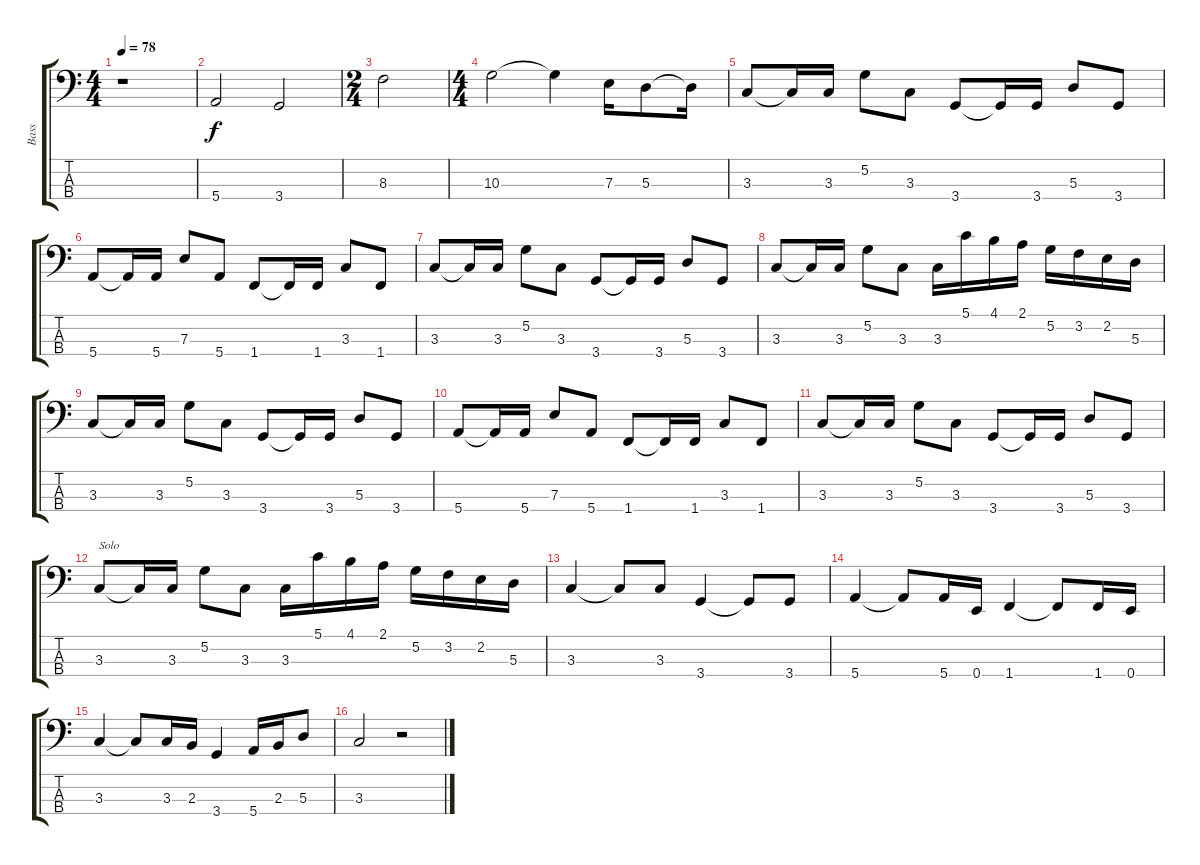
\track ("Bass" "Bass") {instrument electricbassfinger}
\staff {score tabs}
\tuning (G2 D2 A1 E1) {hide}
\ts (4 4)
\tempo 78
\clef f4
\ks c
r.1{dy f} |
5.4.2 3.4.2 |
\ts (2 4)
8.3.2 |
\ts (4 4)
10.3.2 10.3{t}.4 7.3.16 5.3.8 5.3{t}.16 |
3.3.8 3.3{t}.16 3.3.16 5.2.8 3.3.8 3.4.8 3.4{t}.16 3.4.16 5.3.8 3.4.8 |
5.4.8 5.4{t}.16 5.4.16 7.3.8 5.4.8 1.4.8 1.4{t}.16 1.4.16 3.3.8 1.4.8 |
3.3.8 3.3{t}.16 3.3.16 5.2.8 3.3.8 3.4.8 3.4{t}.16 3.4.16 5.3.8 3.4.8 |
3.3.8 3.3{t}.16 3.3.16 5.2.8 3.3.8 3.3.16 5.1.16 4.1.16 2.1.16 5.2.16 3.2.16 2.2.16 5.3.16 |
3.3.8 3.3{t}.16 3.3.16 5.2.8 3.3.8 3.4.8 3.4{t}.16 3.4.16 5.3.8 3.4.8 |
5.4.8 5.4{t}.16 5.4.16 7.3.8 5.4.8 1.4.8 1.4{t}.16 1.4.16 3.3.8 1.4.8 |
3.3.8 3.3{t}.16 3.3.16 5.2.8 3.3.8 3.4.8 3.4{t}.16 3.4.16 5.3.8 3.4.8 |
3.3.8{txt "Solo"} 3.3{t}.16 3.3.16 5.2.8 3.3.8 3.3.16 5.1.16 4.1.16 2.1.16 5.2.16 3.2.16 2.2.16 5.3.16 |
3.3.4 3.3{t}.8 3.3.8 3.4.4 3.4{t}.8 3.4.8 |
5.4.4 5.4{t}.8 5.4.16 0.4.16 1.4.4 1.4{t}.8 1.4.16 0.4.16 |
3.3.4 3.3{t}.8 3.3.16 2.3.16 3.4.4 5.4.16 2.3.16 5.3.8 |
3.3.2 r.2
